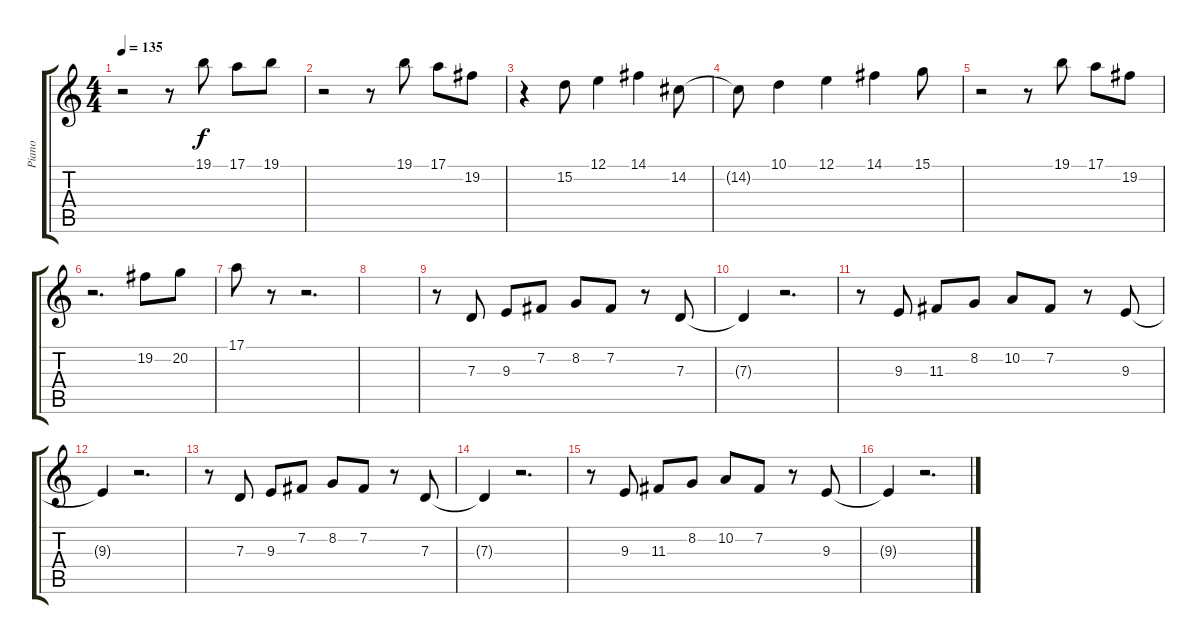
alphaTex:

\track ("Piano" "Piano") {instrument brightacousticpiano}
\staff {score tabs}
\tuning (E4 B3 G3 D3 A2 D2) {hide}
\ts (4 4)
\tempo 135
\clef g2
\ks c
r.2{dy f} r.8 19.1.8 17.1.8 19.1.8 |
r.2 r.8 19.1.8 17.1.8 19.2.8 |
r.4 15.2.8 12.1.4 14.1.4 14.2.8 |
14.2{t}.8 10.1.4 12.1.4 14.1.4 15.1.8 |
r.2 r.8 19.1.8 17.1.8 19.2.8 |
r.2{d} 19.2.8 20.2.8 |
17.1.8 r.8 r.2{d} |
|
r.8 7.3.8 9.3.8 7.2.8 8.2.8 7.2.8 r.8 7.3.8 |
7.3{t}.4 r.2{d} |
r.8 9.3.8 11.3.8 8.2.8 10.2.8 7.2.8 r.8 9.3.8 |
9.3{t}.4 r.2{d} |
r.8 7.3.8 9.3.8 7.2.8 8.2.8 7.2.8 r.8 7.3.8 |
7.3{t}.4 r.2{d} |
r.8 9.3.8 11.3.8 8.2.8 10.2.8 7.2.8 r.8 9.3.8 |
9.3{t}.4 r.2{d}
